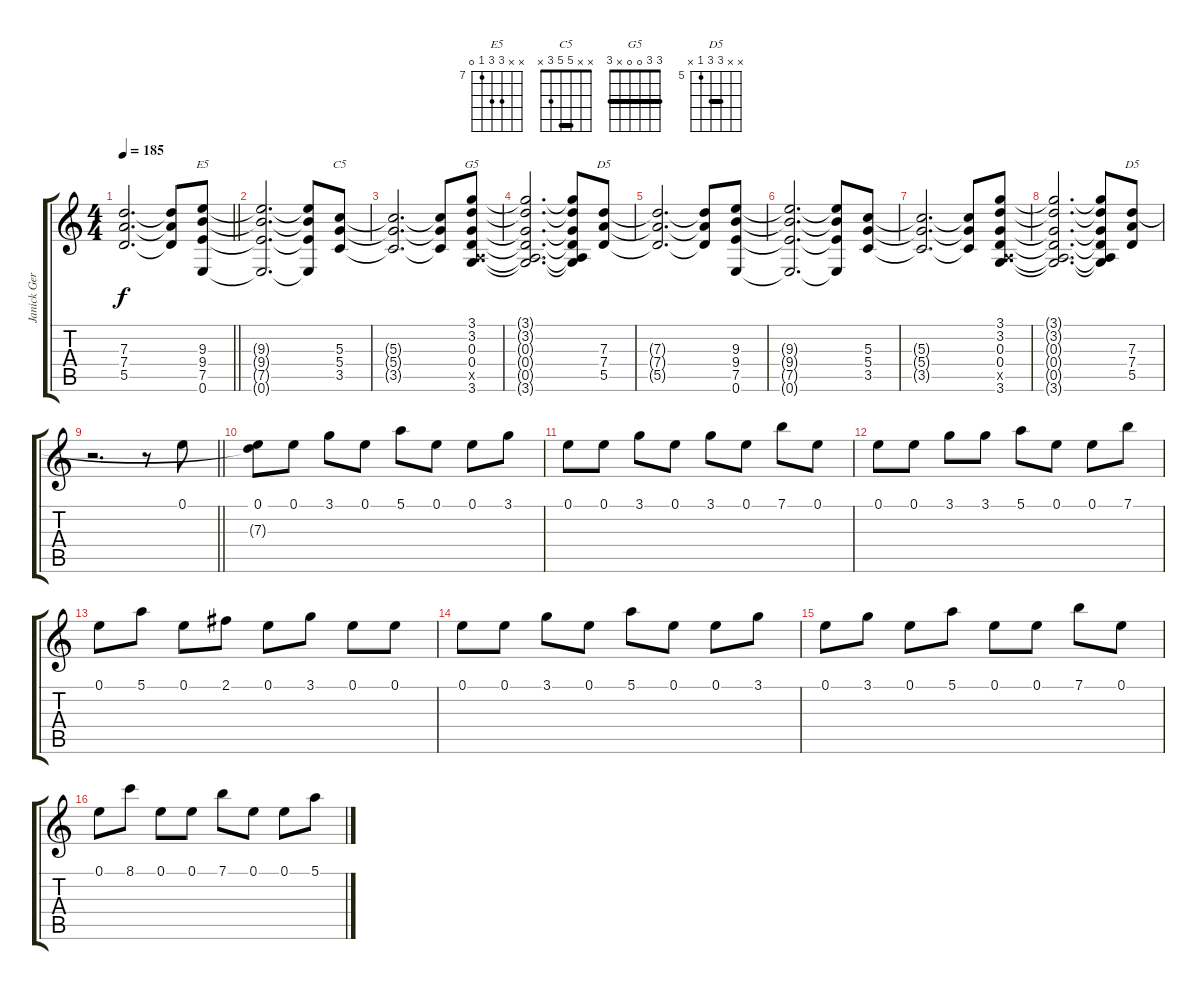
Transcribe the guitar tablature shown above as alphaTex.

\track ("Janick Gers" "Janick Ger") {instrument overdrivenguitar}
\staff {score tabs}
\tuning (E4 B3 G3 D3 A2 E2) {hide}
\chord ("E5" x x 9 9 7 0) {firstfret 7}
\chord ("C5" x x 5 5 3 x) {barre 5}
\chord ("G5" 3 3 0 0 x 3) {barre 3}
\chord ("D5" x x 7 7 5 x) {firstfret 5}
\chord ("D5" x x 7 7 5 x) {firstfret 5 barre 7}
\ts (4 4)
\tempo 185
\clef g2
\barLineRight lightlight
\ks c
(7.3{t} 7.4{t} 5.5{t}).2{d dy f} (7.3{t} 7.4{t} 5.5{t}).8 (9.3 9.4 7.5 0.6).8{ch "E5"} |
(9.3{t} 9.4{t} 7.5{t} 0.6{t}).2{d} (9.3{t} 9.4{t} 7.5{t} 0.6{t}).8 (5.3 5.4 3.5).8{ch "C5"} |
(5.3{t} 5.4{t} 3.5{t}).2{d} (5.3{t} 5.4{t} 3.5{t}).8 (3.1 3.2 0.3 0.4 0.5{x} 3.6).8{ch "G5"} |
(3.1{t} 3.2{t} 0.3{t} 0.4{t} 0.5{t} 3.6{t}).2{d} (3.1{t} 3.2{t} 0.3{t} 0.4{t} 0.5{t} 3.6{t}).8 (7.3 7.4 5.5).8{ch "D5"} |
(7.3{t} 7.4{t} 5.5{t}).2{d} (7.3{t} 7.4{t} 5.5{t}).8 (9.3 9.4 7.5 0.6).8 |
(9.3{t} 9.4{t} 7.5{t} 0.6{t}).2{d} (9.3{t} 9.4{t} 7.5{t} 0.6{t}).8 (5.3 5.4 3.5).8 |
(5.3{t} 5.4{t} 3.5{t}).2{d} (5.3{t} 5.4{t} 3.5{t}).8 (3.1 3.2 0.3 0.4 0.5{x} 3.6).8 |
(3.1{t} 3.2{t} 0.3{t} 0.4{t} 0.5{t} 3.6{t}).2{d} (3.1{t} 3.2{t} 0.3{t} 0.4{t} 0.5{t} 3.6{t}).8 (7.3 7.4 5.5).8{ch "D5"} |
\barLineRight lightlight
r.2{d volume 16} r.8 0.1.8 |
(0.1 7.3{t}).8 0.1.8 3.1.8 0.1.8 5.1.8 0.1.8 0.1.8 3.1.8 |
0.1.8 0.1.8 3.1.8 0.1.8 3.1.8 0.1.8 7.1.8 0.1.8 |
0.1.8 0.1.8 3.1.8 3.1.8 5.1.8 0.1.8 0.1.8 7.1.8 |
0.1.8 5.1.8 0.1.8 2.1.8 0.1.8 3.1.8 0.1.8 0.1.8 |
0.1.8 0.1.8 3.1.8 0.1.8 5.1.8 0.1.8 0.1.8 3.1.8 |
0.1.8 3.1.8 0.1.8 5.1.8 0.1.8 0.1.8 7.1.8 0.1.8 |
0.1.8 8.1.8 0.1.8 0.1.8 7.1.8 0.1.8 0.1.8 5.1.8
